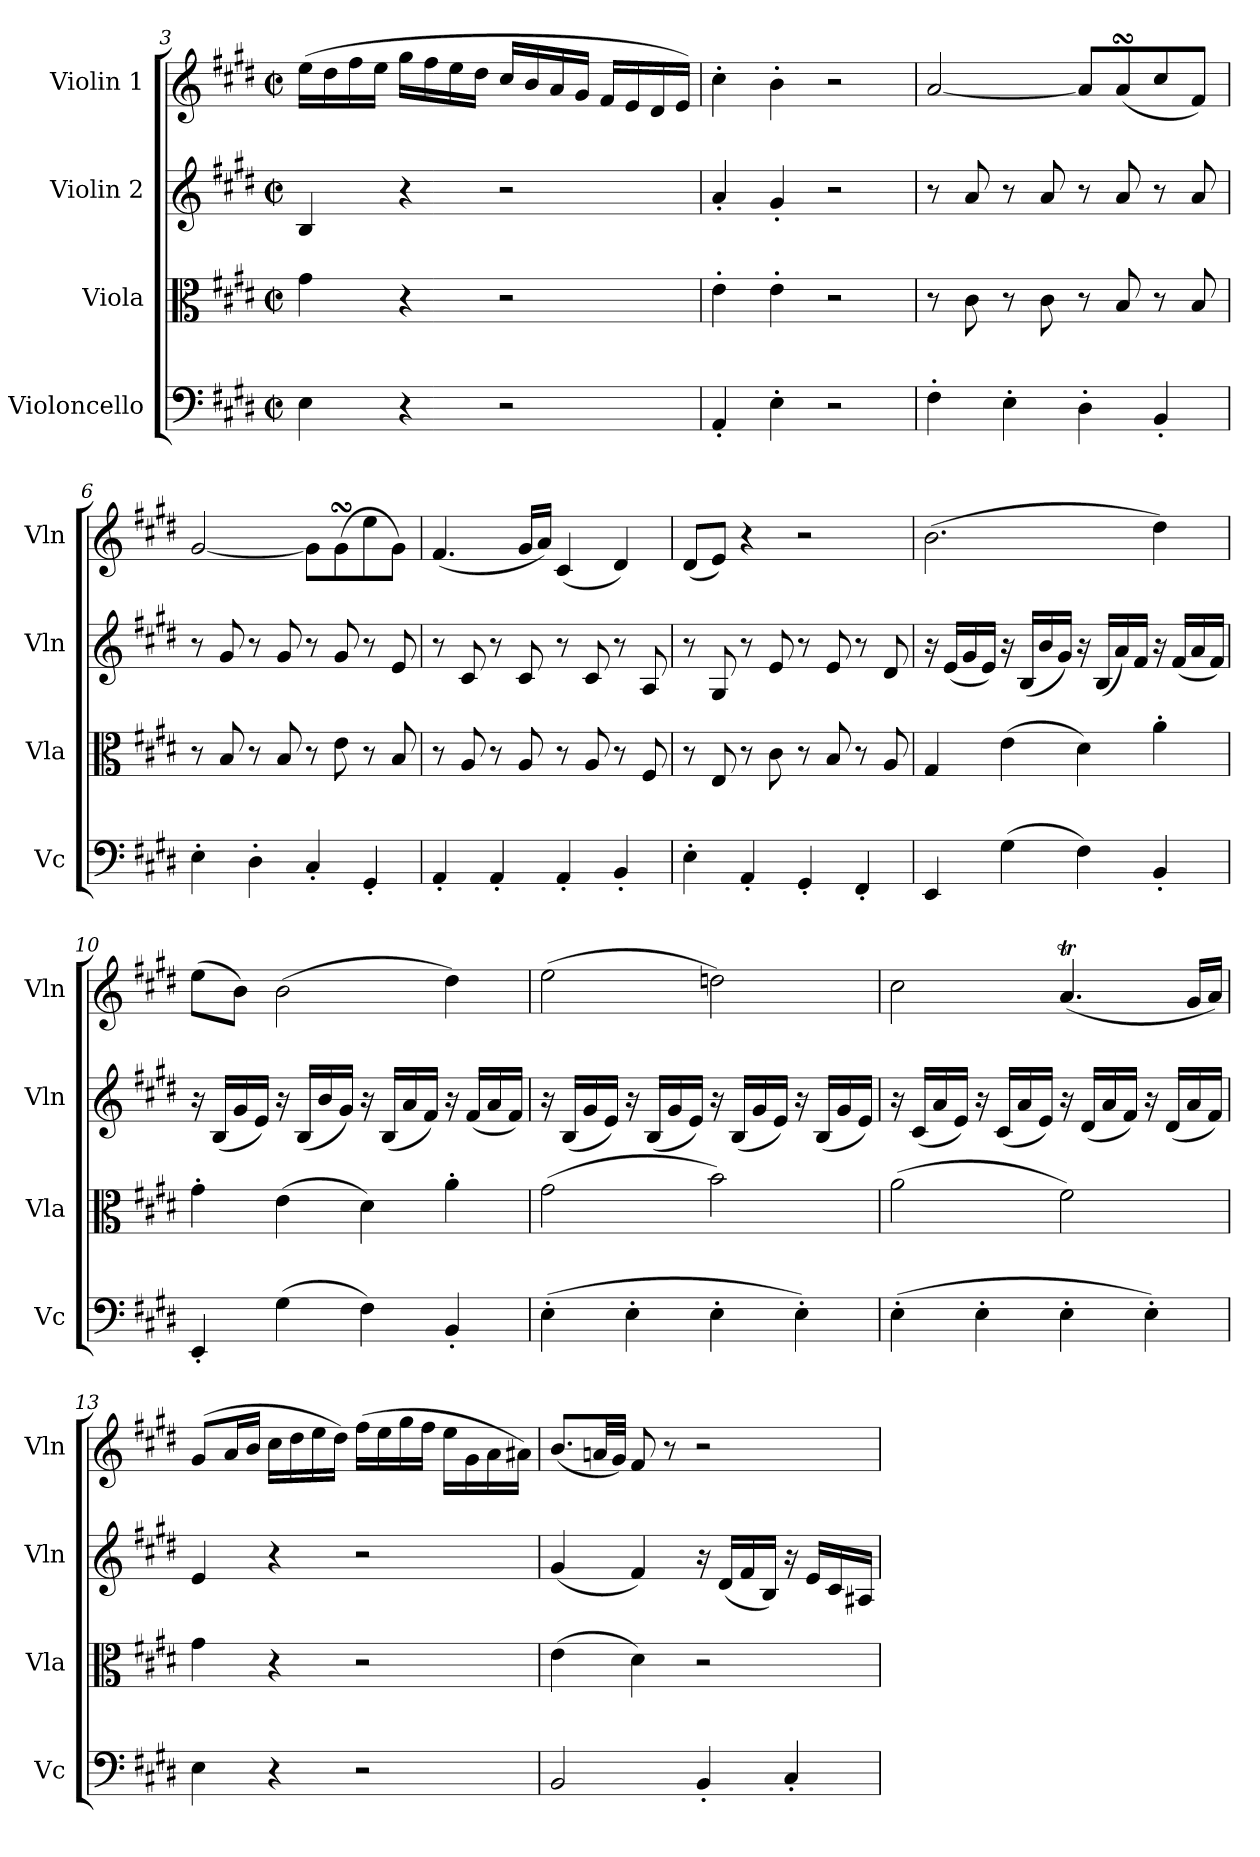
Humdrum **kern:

**kern	**kern	**kern	**kern
*part4	*part3	*part2	*part1
*staff4	*staff3	*staff2	*staff1
*I"Violoncello	*I"Viola	*I"Violin 2	*I"Violin 1
*I'Vc	*I'Vla	*I'Vln	*I'Vln
*clefF4	*clefC3	*clefG2	*clefG2
*k[f#c#g#d#]	*k[f#c#g#d#]	*k[f#c#g#d#]	*k[f#c#g#d#]
*M2/2	*M2/2	*M2/2	*M2/2
*met(c|)	*met(c|)	*met(c|)	*met(c|)
=3	=3	=3	=3
4E\	4g#\	4B/	(16ee\LL
.	.	.	16dd#\
.	.	.	16ff#\
.	.	.	16ee\JJ
4r	4r	4r	16gg#\LL
.	.	.	16ff#\
.	.	.	16ee\
.	.	.	16dd#\JJ
2r	2r	2r	16cc#/LL
.	.	.	16b/
.	.	.	16a/
.	.	.	16g#/JJ
.	.	.	16f#/LL
.	.	.	16e/
.	.	.	16d#/
.	.	.	16e/JJ)
!!LO:LB:g=z
=4	=4	=4	=4
4AA'/	4e'\	4a'/	4cc#'\
4E'\	4e'\	4g#'/	4b'\
2r	2r	2r	2r
!!LO:LB:g=z
=5	=5	=5	=5
4F#'\	8r	8r	[2a/
.	8c#\	8a/	.
4E'\	8r	8r	.
.	8c#\	8a/	.
4D#'\	8r	8r	8a/L]
.	8B/	8a/	(8asSSs/
4BB'/	8r	8r	8cc#/
.	8B/	8a/	8f#/J)
=6	=6	=6	=6
4E'\	8r	8r	[<2g#/
.	8B/	8g#/	.
4D#'\	8r	8r	.
.	8B/	8g#/	.
4C#'/	8r	8r	8g#\L]
.	8e\	8g#/	(8g#sSsS\
4GG#'/	8r	8r	8ee\
.	8B/	8e/	8g#\J)
=7	=7	=7	=7
4AA'/	8r	8r	(4.f#/
.	8A/	8c#/	.
4AA'/	8r	8r	.
.	8A/	8c#/	16g#/LL
.	.	.	16a/JJ)
4AA'/	8r	8r	(4c#/
.	8A/	8c#/	.
4BB'/	8r	8r	4d#/)
.	8F#/	8A/	.
=8	=8	=8	=8
4E'\	8r	8r	(8d#/L
.	8E/	8G#/	8e/J)
4AA'/	8r	8r	4r
.	8c#\	8e/	.
4GG#'/	8r	8r	2r
.	8B/	8e/	.
4FF#'/	8r	8r	.
.	8A/	8d#/	.
!!LO:LB:g=z
=9	=9	=9	=9
4EE/	4G#/	16r	(2.b\
.	.	(16e/LL	.
.	.	16g#/	.
.	.	16e/JJ)	.
(4G#\	(4e\	16r	.
.	.	(16B/LL	.
.	.	16b/	.
.	.	16g#/JJ)	.
4F#\)	4d#\)	16r	.
.	.	(16B/LL	.
.	.	16a/)	.
.	.	16f#/JJ	.
4BB'/	4a'\	16r	4dd#\)
.	.	(16f#/LL	.
.	.	16a/	.
.	.	16f#/JJ)	.
!!LO:LB:g=z
=10	=10	=10	=10
4EE'/	4g#'\	16r	(8ee\L
.	.	(16B/LL	.
.	.	16g#/	8b\J)
.	.	16e/JJ)	.
(4G#\	(4e\	16r	(2b\
.	.	(16B/LL	.
.	.	16b/	.
.	.	16g#/JJ)	.
4F#\)	4d#\)	16r	.
.	.	(16B/LL	.
.	.	16a/	.
.	.	16f#/JJ)	.
4BB'/	4a'\	16r	4dd#\)
.	.	(16f#/LL	.
.	.	16a/	.
.	.	16f#/JJ)	.
=11	=11	=11	=11
(4E'\	(2g#\	16r	(2ee\
.	.	(16B/LL	.
.	.	16g#/	.
.	.	16e/JJ)	.
4E'\	.	16r	.
.	.	(16B/LL	.
.	.	16g#/	.
.	.	16e/JJ)	.
4E'\	2b\)	16r	2ddn\)
.	.	(16B/LL	.
.	.	16g#/	.
.	.	16e/JJ)	.
4E'\)	.	16r	.
.	.	(16B/LL	.
.	.	16g#/	.
.	.	16e/JJ)	.
!!LO:PB:g=z
=12	=12	=12	=12
(4E'\	(2a\	16r	2cc#\
.	.	(16c#/LL	.
.	.	16a/	.
.	.	16e/JJ)	.
4E'\	.	16r	.
.	.	(16c#/LL	.
.	.	16a/	.
.	.	16e/JJ)	.
4E'\	2f#\)	16r	(4.aT/
.	.	(16d#/LL	.
.	.	16a/	.
.	.	16f#/JJ)	.
4E'\)	.	16r	.
.	.	(16d#/LL	.
.	.	16a/	16g#/LL
.	.	16f#/JJ)	16a/JJ)
!!LO:LB:g=z
=13	=13	=13	=13
4E\	4g#\	4e/	(8g#/L
.	.	.	16a/L
.	.	.	16b/JJ
4r	4r	4r	16cc#\LL
.	.	.	16dd#\
.	.	.	16ee\
.	.	.	16dd#\JJ)
2r	2r	2r	(16ff#\LL
.	.	.	16ee\
.	.	.	16gg#\
.	.	.	16ff#\JJ
.	.	.	16ee\LL
.	.	.	16g#\
.	.	.	16a\
.	.	.	16a#X\JJ)
=14	=14	=14	=14
2BB/	(4e\	(4g#/	(8.b/L
.	.	.	32an/LL
.	.	.	32g#/JJJ)
.	4d#\)	4f#/)	8f#/
.	.	.	8r
4BB'/	2r	16r	2r
.	.	(16d#/LL	.
.	.	16f#/	.
.	.	16B/JJ)	.
4C#'/	.	16r	.
.	.	16e/LL	.
.	.	16c#/	.
.	.	16A#X/JJ	.
=	=	=	=
*-	*-	*-	*-
